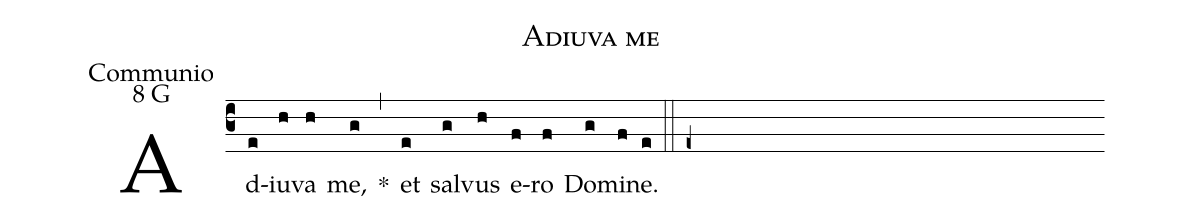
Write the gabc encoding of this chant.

name: Adiuva me;
office-part: Communio;
mode: 8;
mode-differentia: G;
%%
(c3)

Ad(e)iu(h)va(h) me,(g) *(,) et(e) sal(g)vus(h) e(f)ro(f) Do(g)mi(f)ne.(e)

(::)

(e+)
